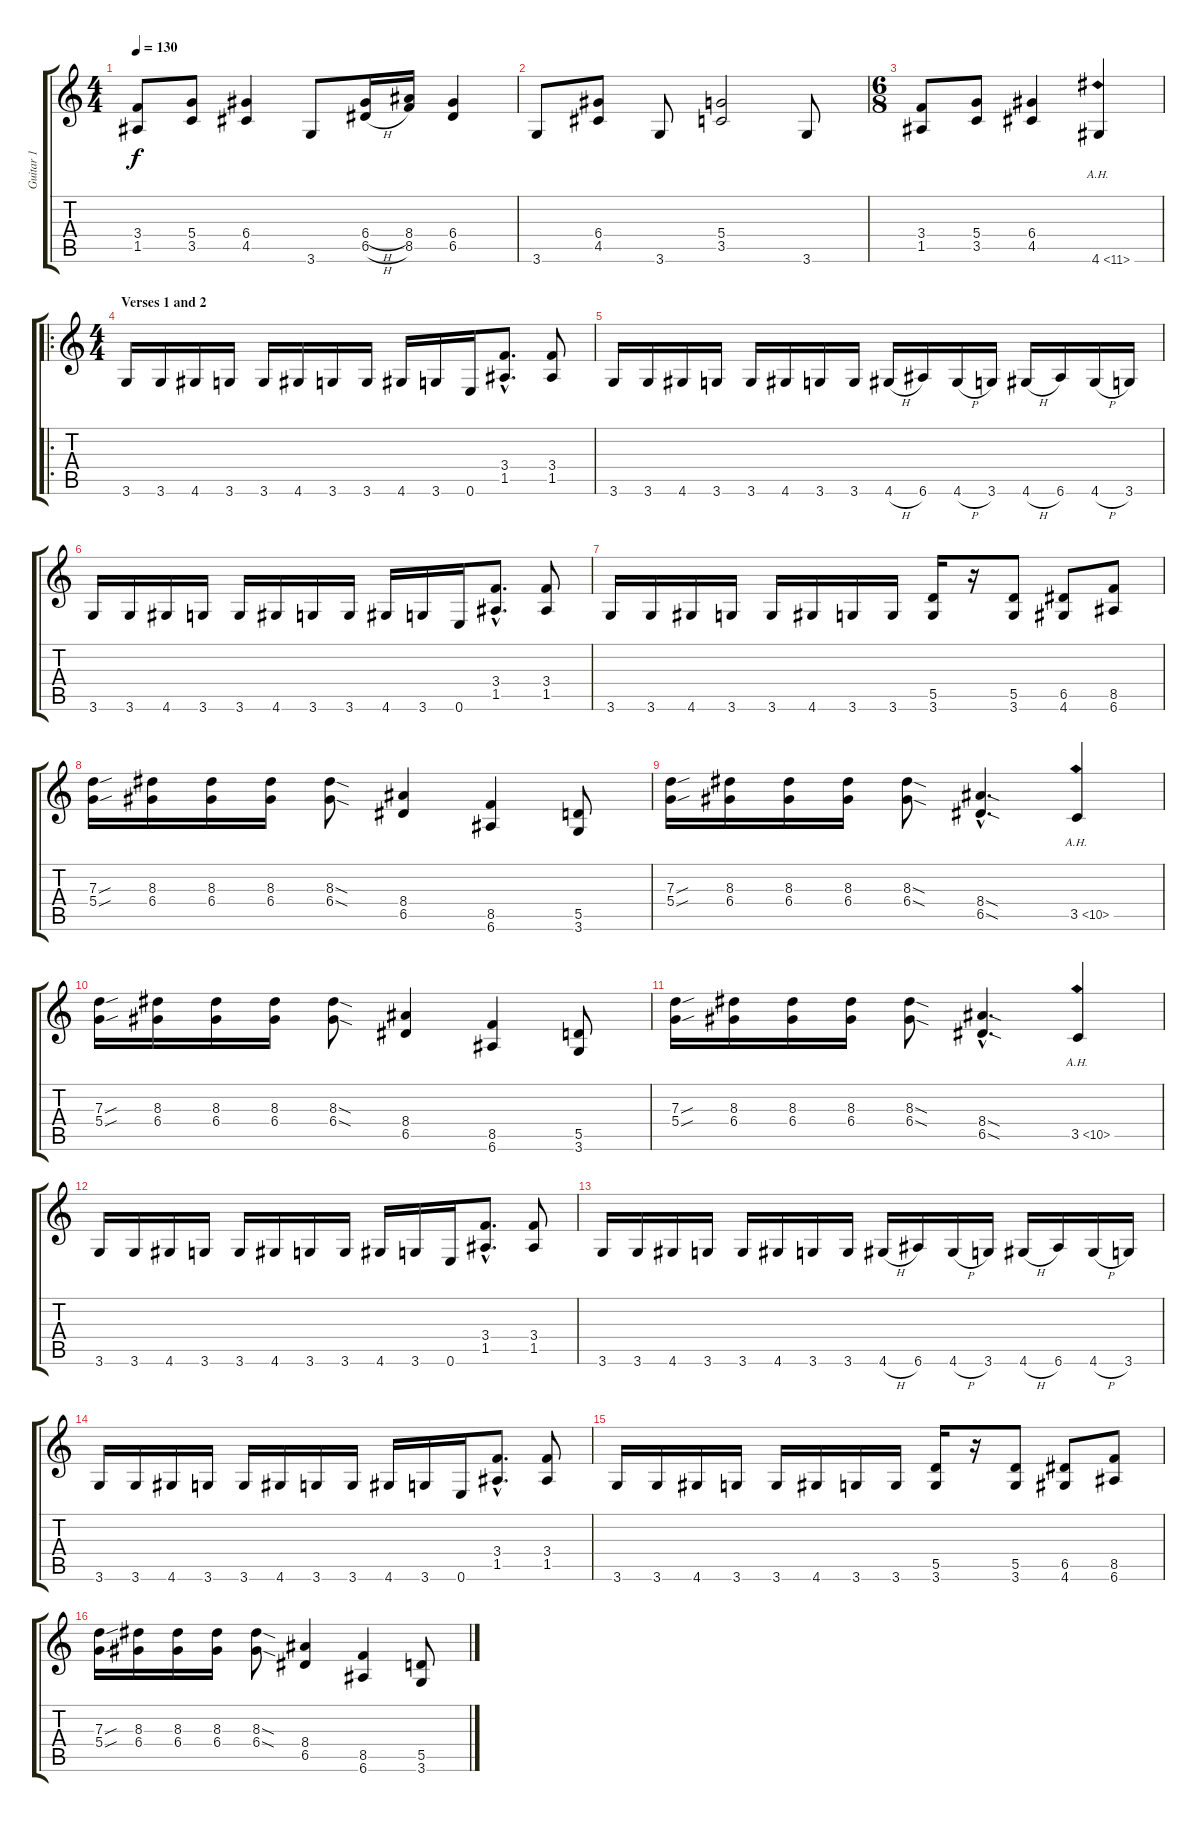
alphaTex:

\track ("Guitar 1" "Guitar 1") {instrument overdrivenguitar}
\staff {score tabs}
\tuning (E4 B3 G3 D3 A2 E2) {hide}
\ts (4 4)
\tempo 130
\clef g2
\ks c
(3.4 1.5).8{dy f} (5.4 3.5).8 (6.4 4.5).4 3.6.8 (6.4{h} 6.5{h}).16 (8.4 8.5).16 (6.4 6.5).4 |
3.6.8 (6.4 4.5).8 3.6.8 (5.4 3.5).2 3.6.8 |
\ts (6 8)
(3.4 1.5).8 (5.4 3.5).8 (6.4 4.5).4 4.6{ah 7}.4 |
\ro
\ts (4 4)
\section ("" "Verses 1 and 2")
3.6.16 3.6.16 4.6.16 3.6.16 3.6.16 4.6.16 3.6.16 3.6.16 4.6.16 3.6.16 0.6.16 (3.4{hac} 1.5{hac}).8{d} (3.4 1.5).8 |
3.6.16 3.6.16 4.6.16 3.6.16 3.6.16 4.6.16 3.6.16 3.6.16 4.6{h}.16 6.6.16 4.6{h}.16 3.6.16 4.6{h}.16 6.6.16 4.6{h}.16 3.6.16 |
3.6.16 3.6.16 4.6.16 3.6.16 3.6.16 4.6.16 3.6.16 3.6.16 4.6.16 3.6.16 0.6.16 (3.4{hac} 1.5{hac}).8{d} (3.4 1.5).8 |
3.6.16 3.6.16 4.6.16 3.6.16 3.6.16 4.6.16 3.6.16 3.6.16 (5.5 3.6).16 r.16 (5.5 3.6).8 (6.5 4.6).8 (8.5 6.6).8 |
(7.3{sou} 5.4{sou}).16 (8.3 6.4).16 (8.3 6.4).16 (8.3 6.4).16 (8.3{sod} 6.4{sod}).8 (8.4 6.5).4 (8.5 6.6).4 (5.5 3.6).8 |
(7.3{sou} 5.4{sou}).16 (8.3 6.4).16 (8.3 6.4).16 (8.3 6.4).16 (8.3{sod} 6.4{sod}).8 (8.4{sod hac} 6.5{sod hac}).4{d} 3.5{ah 7}.4 |
(7.3{sou} 5.4{sou}).16 (8.3 6.4).16 (8.3 6.4).16 (8.3 6.4).16 (8.3{sod} 6.4{sod}).8 (8.4 6.5).4 (8.5 6.6).4 (5.5 3.6).8 |
(7.3{sou} 5.4{sou}).16 (8.3 6.4).16 (8.3 6.4).16 (8.3 6.4).16 (8.3{sod} 6.4{sod}).8 (8.4{sod hac} 6.5{sod hac}).4{d} 3.5{ah 7}.4 |
3.6.16 3.6.16 4.6.16 3.6.16 3.6.16 4.6.16 3.6.16 3.6.16 4.6.16 3.6.16 0.6.16 (3.4{hac} 1.5{hac}).8{d} (3.4 1.5).8 |
3.6.16 3.6.16 4.6.16 3.6.16 3.6.16 4.6.16 3.6.16 3.6.16 4.6{h}.16 6.6.16 4.6{h}.16 3.6.16 4.6{h}.16 6.6.16 4.6{h}.16 3.6.16 |
3.6.16 3.6.16 4.6.16 3.6.16 3.6.16 4.6.16 3.6.16 3.6.16 4.6.16 3.6.16 0.6.16 (3.4{hac} 1.5{hac}).8{d} (3.4 1.5).8 |
3.6.16 3.6.16 4.6.16 3.6.16 3.6.16 4.6.16 3.6.16 3.6.16 (5.5 3.6).16 r.16 (5.5 3.6).8 (6.5 4.6).8 (8.5 6.6).8 |
(7.3{sou} 5.4{sou}).16 (8.3 6.4).16 (8.3 6.4).16 (8.3 6.4).16 (8.3{sod} 6.4{sod}).8 (8.4 6.5).4 (8.5 6.6).4 (5.5 3.6).8
